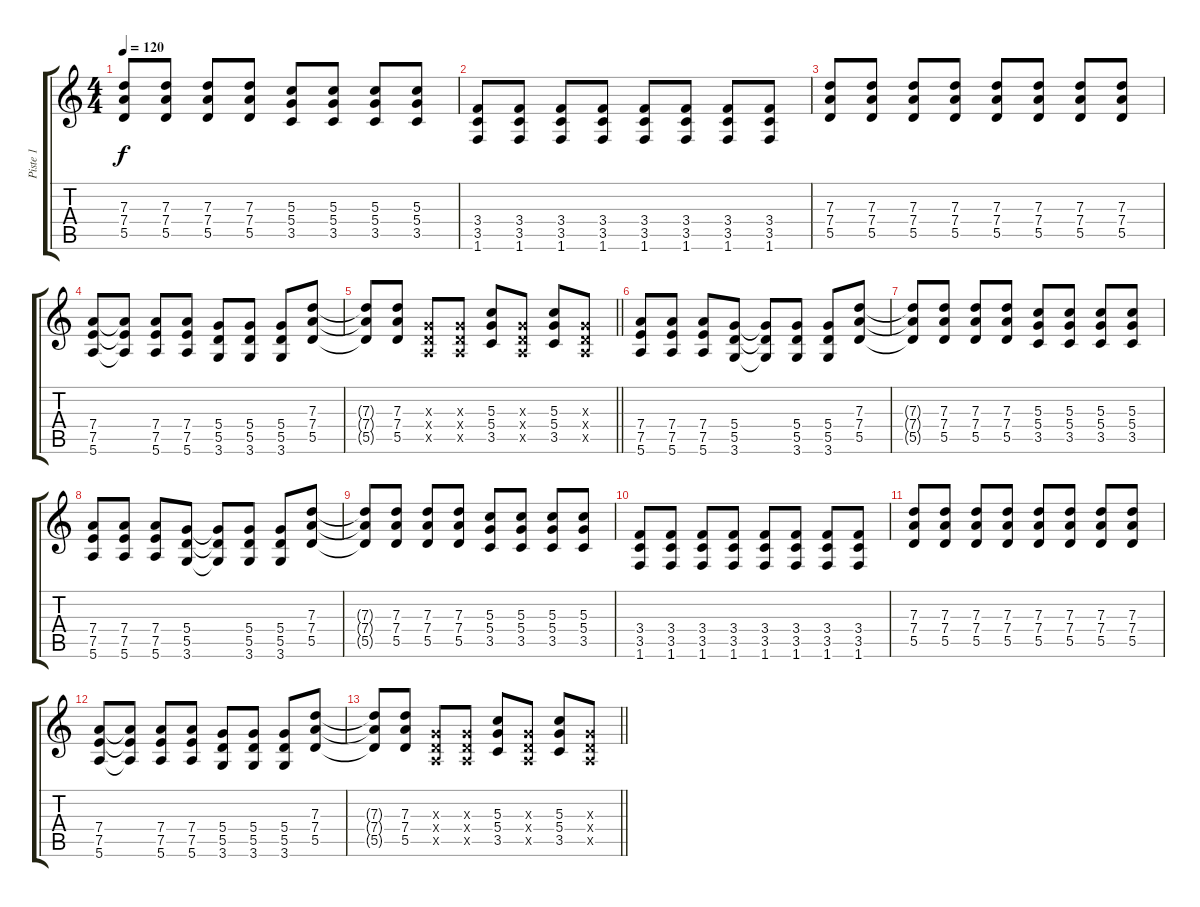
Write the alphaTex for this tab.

\track ("Piste 1" "Piste 1") {instrument distortionguitar}
\staff {score tabs}
\tuning (E4 B3 G3 D3 A2 E2) {hide}
\ts (4 4)
\tempo 120
\clef g2
\ks c
(7.3{t} 7.4{t} 5.5{t}).8{dy f} (7.3 7.4 5.5).8 (7.3 7.4 5.5).8 (7.3 7.4 5.5).8 (5.3 5.4 3.5).8 (5.3 5.4 3.5).8 (5.3 5.4 3.5).8 (5.3 5.4 3.5).8 |
(3.4 3.5 1.6).8 (3.4 3.5 1.6).8 (3.4 3.5 1.6).8 (3.4 3.5 1.6).8 (3.4 3.5 1.6).8 (3.4 3.5 1.6).8 (3.4 3.5 1.6).8 (3.4 3.5 1.6).8 |
(7.3 7.4 5.5).8 (7.3 7.4 5.5).8 (7.3 7.4 5.5).8 (7.3 7.4 5.5).8 (7.3 7.4 5.5).8 (7.3 7.4 5.5).8 (7.3 7.4 5.5).8 (7.3 7.4 5.5).8 |
(7.4 7.5 5.6).8 (7.4{t} 7.5{t} 5.6{t}).8 (7.4 7.5 5.6).8 (7.4 7.5 5.6).8 (5.4 5.5 3.6).8 (5.4 5.5 3.6).8 (5.4 5.5 3.6).8 (7.3 7.4 5.5).8 |
\barLineRight lightlight
(7.3{t} 7.4{t} 5.5{t}).8 (7.3 7.4 5.5).8 (0.3{x} 0.4{x} 0.5{x}).8 (0.3{x} 0.4{x} 0.5{x}).8 (5.3 5.4 3.5).8 (0.3{x} 0.4{x} 0.5{x}).8 (5.3 5.4 3.5).8 (0.3{x} 0.4{x} 0.5{x}).8 |
(7.4 7.5 5.6).8 (7.4 7.5 5.6).8 (7.4 7.5 5.6).8 (5.4 5.5 3.6).8 (5.4{t} 5.5{t} 3.6{t}).8 (5.4 5.5 3.6).8 (5.4 5.5 3.6).8 (7.3 7.4 5.5).8 |
(7.3{t} 7.4{t} 5.5{t}).8 (7.3 7.4 5.5).8 (7.3 7.4 5.5).8 (7.3 7.4 5.5).8 (5.3 5.4 3.5).8 (5.3 5.4 3.5).8 (5.3 5.4 3.5).8 (5.3 5.4 3.5).8 |
(7.4 7.5 5.6).8 (7.4 7.5 5.6).8 (7.4 7.5 5.6).8 (5.4 5.5 3.6).8 (5.4{t} 5.5{t} 3.6{t}).8 (5.4 5.5 3.6).8 (5.4 5.5 3.6).8 (7.3 7.4 5.5).8 |
(7.3{t} 7.4{t} 5.5{t}).8 (7.3 7.4 5.5).8 (7.3 7.4 5.5).8 (7.3 7.4 5.5).8 (5.3 5.4 3.5).8 (5.3 5.4 3.5).8 (5.3 5.4 3.5).8 (5.3 5.4 3.5).8 |
(3.4 3.5 1.6).8 (3.4 3.5 1.6).8 (3.4 3.5 1.6).8 (3.4 3.5 1.6).8 (3.4 3.5 1.6).8 (3.4 3.5 1.6).8 (3.4 3.5 1.6).8 (3.4 3.5 1.6).8 |
(7.3 7.4 5.5).8 (7.3 7.4 5.5).8 (7.3 7.4 5.5).8 (7.3 7.4 5.5).8 (7.3 7.4 5.5).8 (7.3 7.4 5.5).8 (7.3 7.4 5.5).8 (7.3 7.4 5.5).8 |
(7.4 7.5 5.6).8 (7.4{t} 7.5{t} 5.6{t}).8 (7.4 7.5 5.6).8 (7.4 7.5 5.6).8 (5.4 5.5 3.6).8 (5.4 5.5 3.6).8 (5.4 5.5 3.6).8 (7.3 7.4 5.5).8 |
\barLineRight lightlight
(7.3{t} 7.4{t} 5.5{t}).8 (7.3 7.4 5.5).8 (0.3{x} 0.4{x} 0.5{x}).8 (0.3{x} 0.4{x} 0.5{x}).8 (5.3 5.4 3.5).8 (0.3{x} 0.4{x} 0.5{x}).8 (5.3 5.4 3.5).8 (0.3{x} 0.4{x} 0.5{x}).8
